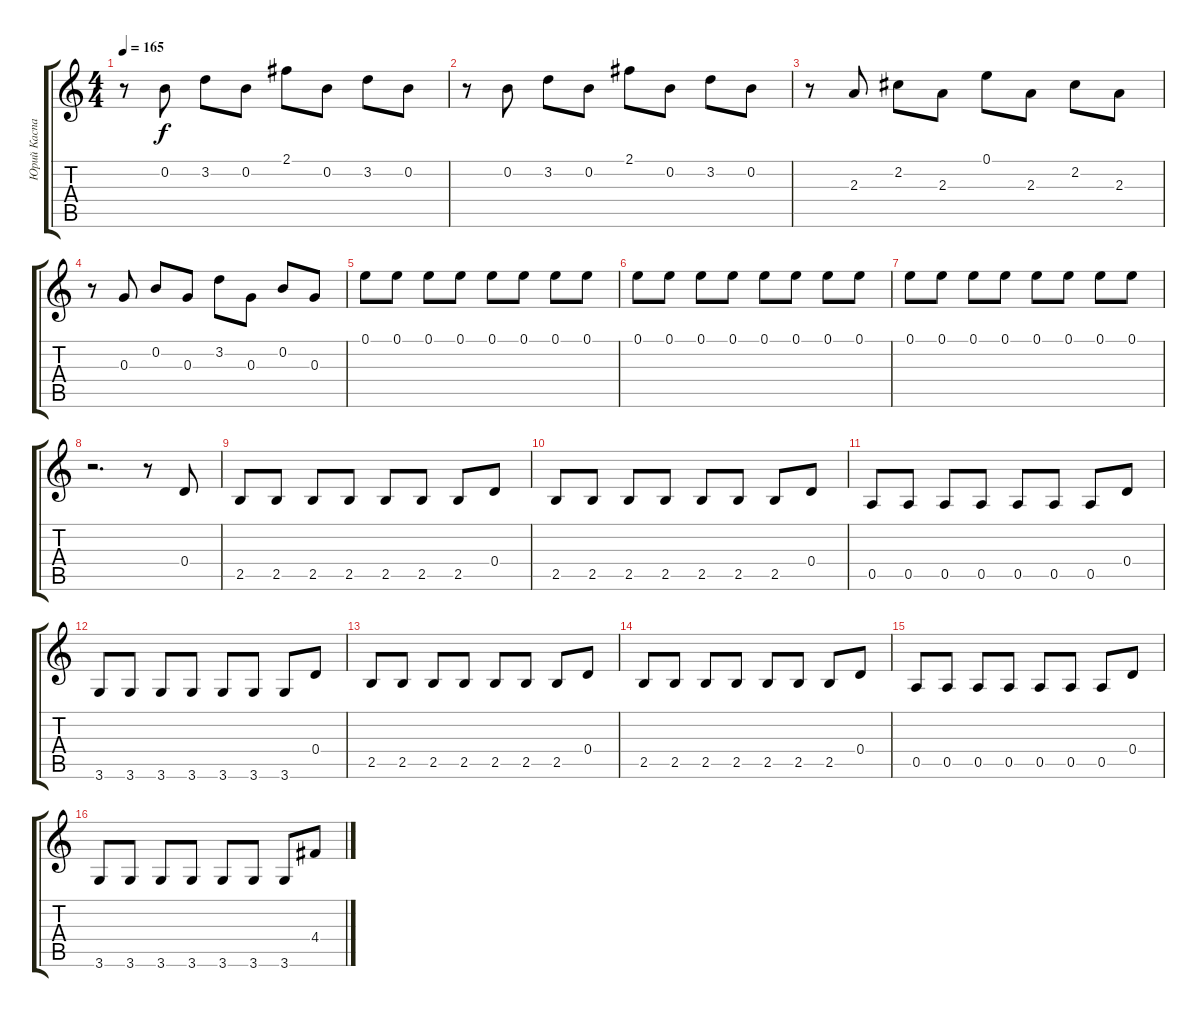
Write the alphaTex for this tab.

\track ("Юрий Каспарян" "Юрий Каспа") {instrument overdrivenguitar}
\staff {score tabs}
\tuning (E4 B3 G3 D3 A2 E2) {hide}
\ts (4 4)
\tempo 165
\clef g2
\ks c
r.8{dy f} 0.2.8 3.2.8 0.2.8 2.1.8 0.2.8 3.2.8 0.2.8 |
r.8 0.2.8 3.2.8 0.2.8 2.1.8 0.2.8 3.2.8 0.2.8 |
r.8 2.3.8 2.2.8 2.3.8 0.1.8 2.3.8 2.2.8 2.3.8 |
r.8 0.3.8 0.2.8 0.3.8 3.2.8 0.3.8 0.2.8 0.3.8{volume 9} |
0.1.8 0.1.8 0.1.8 0.1.8 0.1.8 0.1.8 0.1.8 0.1.8 |
0.1.8 0.1.8 0.1.8 0.1.8 0.1.8 0.1.8 0.1.8 0.1.8 |
0.1.8 0.1.8 0.1.8 0.1.8 0.1.8 0.1.8 0.1.8 0.1.8 |
r.2{d} r.8 0.4.8 |
2.5.8 2.5.8 2.5.8 2.5.8 2.5.8 2.5.8 2.5.8 0.4.8 |
2.5.8 2.5.8 2.5.8 2.5.8 2.5.8 2.5.8 2.5.8 0.4.8 |
0.5.8 0.5.8 0.5.8 0.5.8 0.5.8 0.5.8 0.5.8 0.4.8 |
3.6.8 3.6.8 3.6.8 3.6.8 3.6.8 3.6.8 3.6.8 0.4.8 |
2.5.8 2.5.8 2.5.8 2.5.8 2.5.8 2.5.8 2.5.8 0.4.8 |
2.5.8 2.5.8 2.5.8 2.5.8 2.5.8 2.5.8 2.5.8 0.4.8 |
0.5.8 0.5.8 0.5.8 0.5.8 0.5.8 0.5.8 0.5.8 0.4.8 |
3.6.8 3.6.8 3.6.8 3.6.8 3.6.8 3.6.8 3.6.8 4.4.8
